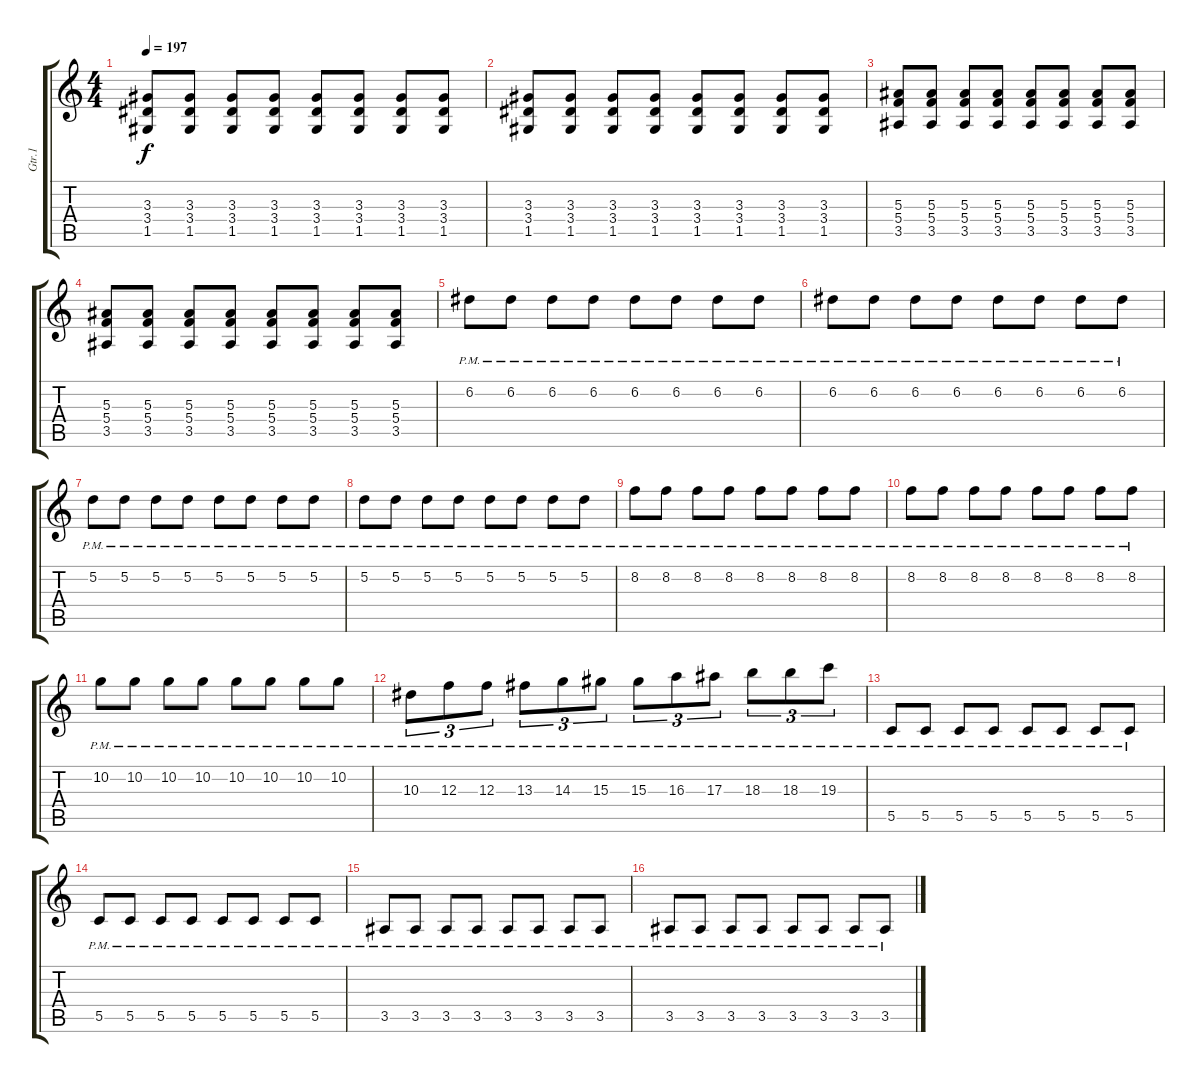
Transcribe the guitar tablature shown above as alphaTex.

\track ("Gtr.1" "Gtr.1") {instrument distortionguitar}
\staff {score tabs}
\tuning (D4 A3 F3 C3 G2 C2) {hide}
\ts (4 4)
\tempo 197
\clef g2
\ks c
(3.3 3.4 1.5).8{dy f} (3.3 3.4 1.5).8 (3.3 3.4 1.5).8 (3.3 3.4 1.5).8 (3.3 3.4 1.5).8 (3.3 3.4 1.5).8 (3.3 3.4 1.5).8 (3.3 3.4 1.5).8 |
(3.3 3.4 1.5).8 (3.3 3.4 1.5).8 (3.3 3.4 1.5).8 (3.3 3.4 1.5).8 (3.3 3.4 1.5).8 (3.3 3.4 1.5).8 (3.3 3.4 1.5).8 (3.3 3.4 1.5).8 |
(5.3 5.4 3.5).8 (5.3 5.4 3.5).8 (5.3 5.4 3.5).8 (5.3 5.4 3.5).8 (5.3 5.4 3.5).8 (5.3 5.4 3.5).8 (5.3 5.4 3.5).8 (5.3 5.4 3.5).8 |
(5.3 5.4 3.5).8 (5.3 5.4 3.5).8 (5.3 5.4 3.5).8 (5.3 5.4 3.5).8 (5.3 5.4 3.5).8 (5.3 5.4 3.5).8 (5.3 5.4 3.5).8 (5.3 5.4 3.5).8 |
6.2{pm}.8{volume 15} 6.2{pm}.8 6.2{pm}.8 6.2{pm}.8 6.2{pm}.8 6.2{pm}.8 6.2{pm}.8 6.2{pm}.8 |
6.2{pm}.8 6.2{pm}.8 6.2{pm}.8 6.2{pm}.8 6.2{pm}.8 6.2{pm}.8 6.2{pm}.8 6.2{pm}.8 |
5.2{pm}.8 5.2{pm}.8 5.2{pm}.8 5.2{pm}.8 5.2{pm}.8 5.2{pm}.8 5.2{pm}.8 5.2{pm}.8 |
5.2{pm}.8 5.2{pm}.8 5.2{pm}.8 5.2{pm}.8 5.2{pm}.8 5.2{pm}.8 5.2{pm}.8 5.2{pm}.8 |
8.2{pm}.8 8.2{pm}.8 8.2{pm}.8 8.2{pm}.8 8.2{pm}.8 8.2{pm}.8 8.2{pm}.8 8.2{pm}.8 |
8.2{pm}.8 8.2{pm}.8 8.2{pm}.8 8.2{pm}.8 8.2{pm}.8 8.2{pm}.8 8.2{pm}.8 8.2{pm}.8 |
10.2{pm}.8 10.2{pm}.8 10.2{pm}.8 10.2{pm}.8 10.2{pm}.8 10.2{pm}.8 10.2{pm}.8 10.2{pm}.8 |
10.3{pm}.8{tu (3 2)} 12.3{pm}.8{tu (3 2)} 12.3{pm}.8{tu (3 2)} 13.3{pm}.8{tu (3 2)} 14.3{pm}.8{tu (3 2)} 15.3{pm}.8{tu (3 2)} 15.3{pm}.8{tu (3 2)} 16.3{pm}.8{tu (3 2)} 17.3{pm}.8{tu (3 2)} 18.3{pm}.8{tu (3 2)} 18.3{pm}.8{tu (3 2)} 19.3{pm}.8{tu (3 2)} |
5.5{pm}.8{volume 11} 5.5{pm}.8 5.5{pm}.8 5.5{pm}.8 5.5{pm}.8 5.5{pm}.8 5.5{pm}.8 5.5{pm}.8 |
5.5{pm}.8 5.5{pm}.8 5.5{pm}.8 5.5{pm}.8 5.5{pm}.8 5.5{pm}.8 5.5{pm}.8 5.5{pm}.8 |
3.5{pm}.8 3.5{pm}.8 3.5{pm}.8 3.5{pm}.8 3.5{pm}.8 3.5{pm}.8 3.5{pm}.8 3.5{pm}.8 |
3.5{pm}.8 3.5{pm}.8 3.5{pm}.8 3.5{pm}.8 3.5{pm}.8 3.5{pm}.8 3.5{pm}.8 3.5{pm}.8
